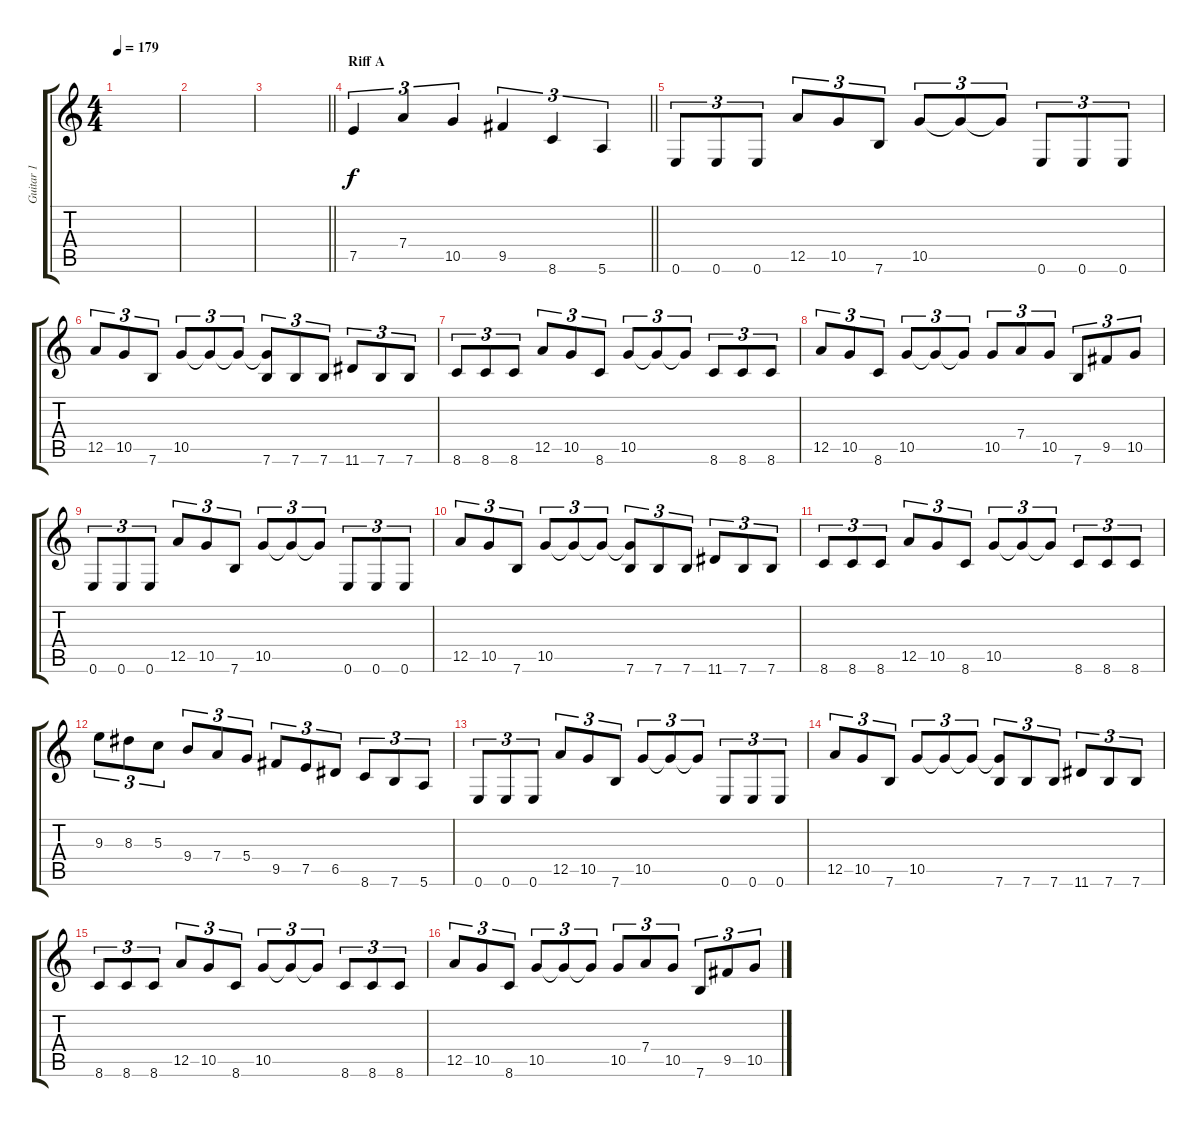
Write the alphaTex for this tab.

\track ("Guitar 1" "Guitar 1") {instrument distortionguitar}
\staff {score tabs}
\tuning (E4 B3 G3 D3 A2 E2) {hide}
\ts (4 4)
\tempo 179
\clef g2
\ks c
|
|
\barLineRight lightlight
|
\section ("" "Riff A")
\barLineRight lightlight
7.5.4{tu (3 2)} 7.4.4{tu (3 2)} 10.5.4{tu (3 2)} 9.5.4{tu (3 2)} 8.6.4{tu (3 2)} 5.6.4{tu (3 2)} |
0.6.8{tu (3 2)} 0.6.8{tu (3 2)} 0.6.8{tu (3 2)} 12.5.8{tu (3 2)} 10.5.8{tu (3 2)} 7.6.8{tu (3 2)} 10.5.8{tu (3 2)} 10.5{t}.8{tu (3 2)} 10.5{t}.8{tu (3 2)} 0.6.8{tu (3 2)} 0.6.8{tu (3 2)} 0.6.8{tu (3 2)} |
12.5.8{tu (3 2)} 10.5.8{tu (3 2)} 7.6.8{tu (3 2)} 10.5.8{tu (3 2)} 10.5{t}.8{tu (3 2)} 10.5{t}.8{tu (3 2)} (10.5{t} 7.6).8{tu (3 2)} 7.6.8{tu (3 2)} 7.6.8{tu (3 2)} 11.6.8{tu (3 2)} 7.6.8{tu (3 2)} 7.6.8{tu (3 2)} |
8.6.8{tu (3 2)} 8.6.8{tu (3 2)} 8.6.8{tu (3 2)} 12.5.8{tu (3 2)} 10.5.8{tu (3 2)} 8.6.8{tu (3 2)} 10.5.8{tu (3 2)} 10.5{t}.8{tu (3 2)} 10.5{t}.8{tu (3 2)} 8.6.8{tu (3 2)} 8.6.8{tu (3 2)} 8.6.8{tu (3 2)} |
12.5.8{tu (3 2)} 10.5.8{tu (3 2)} 8.6.8{tu (3 2)} 10.5.8{tu (3 2)} 10.5{t}.8{tu (3 2)} 10.5{t}.8{tu (3 2)} 10.5.8{tu (3 2)} 7.4.8{tu (3 2)} 10.5.8{tu (3 2)} 7.6.8{tu (3 2)} 9.5.8{tu (3 2)} 10.5.8{tu (3 2)} |
0.6.8{tu (3 2)} 0.6.8{tu (3 2)} 0.6.8{tu (3 2)} 12.5.8{tu (3 2)} 10.5.8{tu (3 2)} 7.6.8{tu (3 2)} 10.5.8{tu (3 2)} 10.5{t}.8{tu (3 2)} 10.5{t}.8{tu (3 2)} 0.6.8{tu (3 2)} 0.6.8{tu (3 2)} 0.6.8{tu (3 2)} |
12.5.8{tu (3 2)} 10.5.8{tu (3 2)} 7.6.8{tu (3 2)} 10.5.8{tu (3 2)} 10.5{t}.8{tu (3 2)} 10.5{t}.8{tu (3 2)} (10.5{t} 7.6).8{tu (3 2)} 7.6.8{tu (3 2)} 7.6.8{tu (3 2)} 11.6.8{tu (3 2)} 7.6.8{tu (3 2)} 7.6.8{tu (3 2)} |
8.6.8{tu (3 2)} 8.6.8{tu (3 2)} 8.6.8{tu (3 2)} 12.5.8{tu (3 2)} 10.5.8{tu (3 2)} 8.6.8{tu (3 2)} 10.5.8{tu (3 2)} 10.5{t}.8{tu (3 2)} 10.5{t}.8{tu (3 2)} 8.6.8{tu (3 2)} 8.6.8{tu (3 2)} 8.6.8{tu (3 2)} |
9.3.8{tu (3 2)} 8.3.8{tu (3 2)} 5.3.8{tu (3 2)} 9.4.8{tu (3 2)} 7.4.8{tu (3 2)} 5.4.8{tu (3 2)} 9.5.8{tu (3 2)} 7.5.8{tu (3 2)} 6.5.8{tu (3 2)} 8.6.8{tu (3 2)} 7.6.8{tu (3 2)} 5.6.8{tu (3 2)} |
0.6.8{tu (3 2)} 0.6.8{tu (3 2)} 0.6.8{tu (3 2)} 12.5.8{tu (3 2)} 10.5.8{tu (3 2)} 7.6.8{tu (3 2)} 10.5.8{tu (3 2)} 10.5{t}.8{tu (3 2)} 10.5{t}.8{tu (3 2)} 0.6.8{tu (3 2)} 0.6.8{tu (3 2)} 0.6.8{tu (3 2)} |
12.5.8{tu (3 2)} 10.5.8{tu (3 2)} 7.6.8{tu (3 2)} 10.5.8{tu (3 2)} 10.5{t}.8{tu (3 2)} 10.5{t}.8{tu (3 2)} (10.5{t} 7.6).8{tu (3 2)} 7.6.8{tu (3 2)} 7.6.8{tu (3 2)} 11.6.8{tu (3 2)} 7.6.8{tu (3 2)} 7.6.8{tu (3 2)} |
8.6.8{tu (3 2)} 8.6.8{tu (3 2)} 8.6.8{tu (3 2)} 12.5.8{tu (3 2)} 10.5.8{tu (3 2)} 8.6.8{tu (3 2)} 10.5.8{tu (3 2)} 10.5{t}.8{tu (3 2)} 10.5{t}.8{tu (3 2)} 8.6.8{tu (3 2)} 8.6.8{tu (3 2)} 8.6.8{tu (3 2)} |
12.5.8{tu (3 2)} 10.5.8{tu (3 2)} 8.6.8{tu (3 2)} 10.5.8{tu (3 2)} 10.5{t}.8{tu (3 2)} 10.5{t}.8{tu (3 2)} 10.5.8{tu (3 2)} 7.4.8{tu (3 2)} 10.5.8{tu (3 2)} 7.6.8{tu (3 2)} 9.5.8{tu (3 2)} 10.5.8{tu (3 2)}
